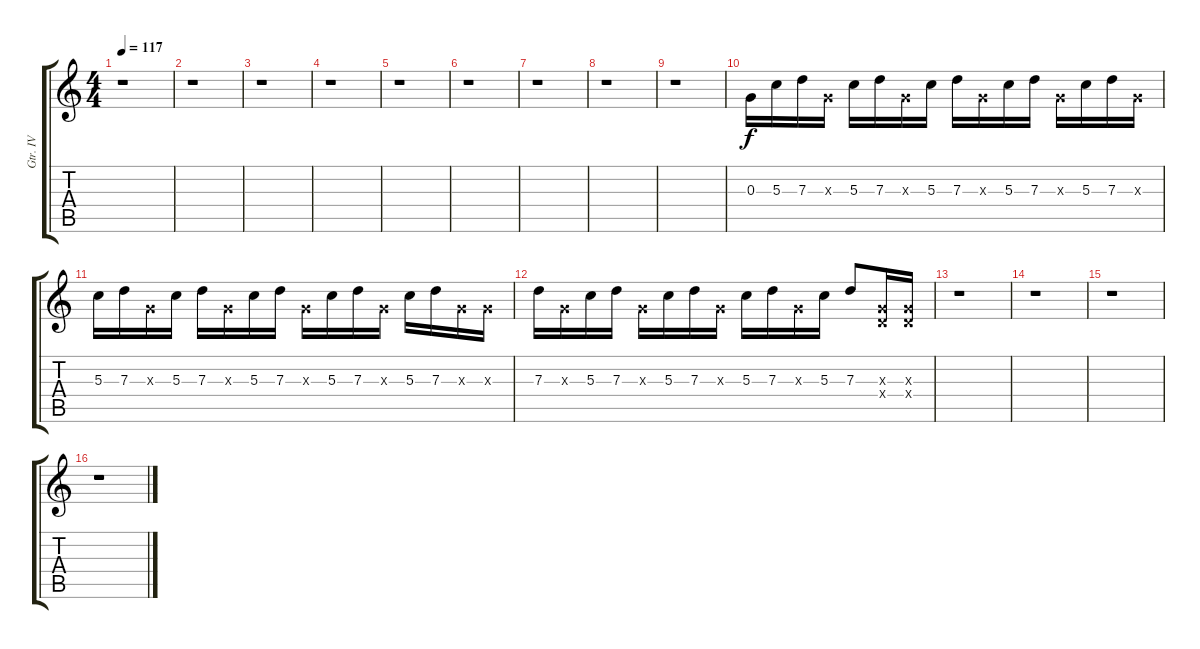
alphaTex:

\track ("Gtr. IV" "Gtr. IV") {instrument distortionguitar}
\staff {score tabs}
\tuning (E4 B3 G3 D3 A2 E2) {hide}
\ts (4 4)
\tempo 117
\clef g2
\ks c
r.1{dy f} |
r.1 |
r.1 |
r.1 |
r.1 |
r.1 |
r.1 |
r.1 |
r.1 |
0.3.16 5.3.16 7.3.16 0.3{x}.16 5.3.16 7.3.16 0.3{x}.16 5.3.16 7.3.16 0.3{x}.16 5.3.16 7.3.16 0.3{x}.16 5.3.16 7.3.16 0.3{x}.16 |
5.3.16 7.3.16 0.3{x}.16 5.3.16 7.3.16 0.3{x}.16 5.3.16 7.3.16 0.3{x}.16 5.3.16 7.3.16 0.3{x}.16 5.3.16 7.3.16 0.3{x}.16 0.3{x}.16 |
7.3.16 0.3{x}.16 5.3.16 7.3.16 0.3{x}.16 5.3.16 7.3.16 0.3{x}.16 5.3.16 7.3.16 0.3{x}.16 5.3.16 7.3.8 (0.3{x} 0.4{x}).16 (0.3{x} 0.4{x}).16 |
r.1 |
r.1 |
r.1 |
r.1
